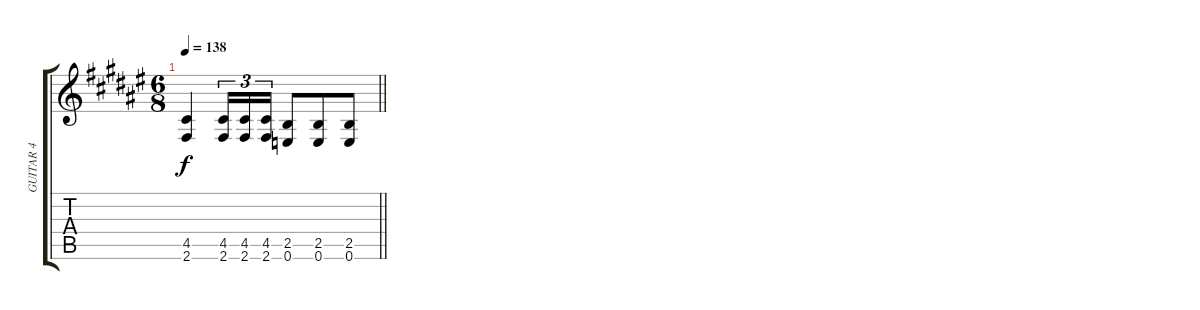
\track ("GUITAR 4" "GUITAR 4") {instrument distortionguitar}
\staff {score tabs}
\tuning (E4 B3 G3 D3 A2 E2) {hide}
\ts (6 8)
\tempo 138
\clef g2
\barLineRight lightlight
\ks f#
(4.5 2.6).4{dy f} (4.5 2.6).16{tu (3 2)} (4.5 2.6).16{tu (3 2)} (4.5 2.6).16{tu (3 2)} (2.5 0.6).8 (2.5 0.6).8 (2.5 0.6).8
